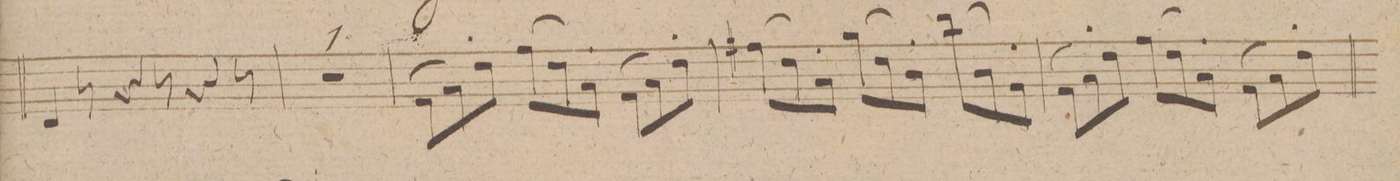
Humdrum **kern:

**kern	**dynam
*I"Viola.	*
*clefC3	*
*k[f#]	*
*M9/8	*
4E/	.
8r	.
4r	.
8r	.
4r	.
8r	.
=6	=6
8%9r	.
=7	=7
(8G\L	.
8B\)	.
8e'\J	.
(8g\L	.
8e\)	.
8B'\J	.
(8G\L	.
8B\)	.
8e'\J	.
=8	=8
(8g#X\L	.
8e\)	.
8B'\J	.
(8a\L	.
8e\)	.
8c'\J	.
8cc'\L	.
(8c\	.
8A\J)	.
=9	=9
(8G\L	.
8B\)	.
8e'\J	.
(8g\L	.
8e\)	.
8B'\J	.
(8G\L	.
8B\)	.
8e'\J	.
=10	=10
*-	*-
